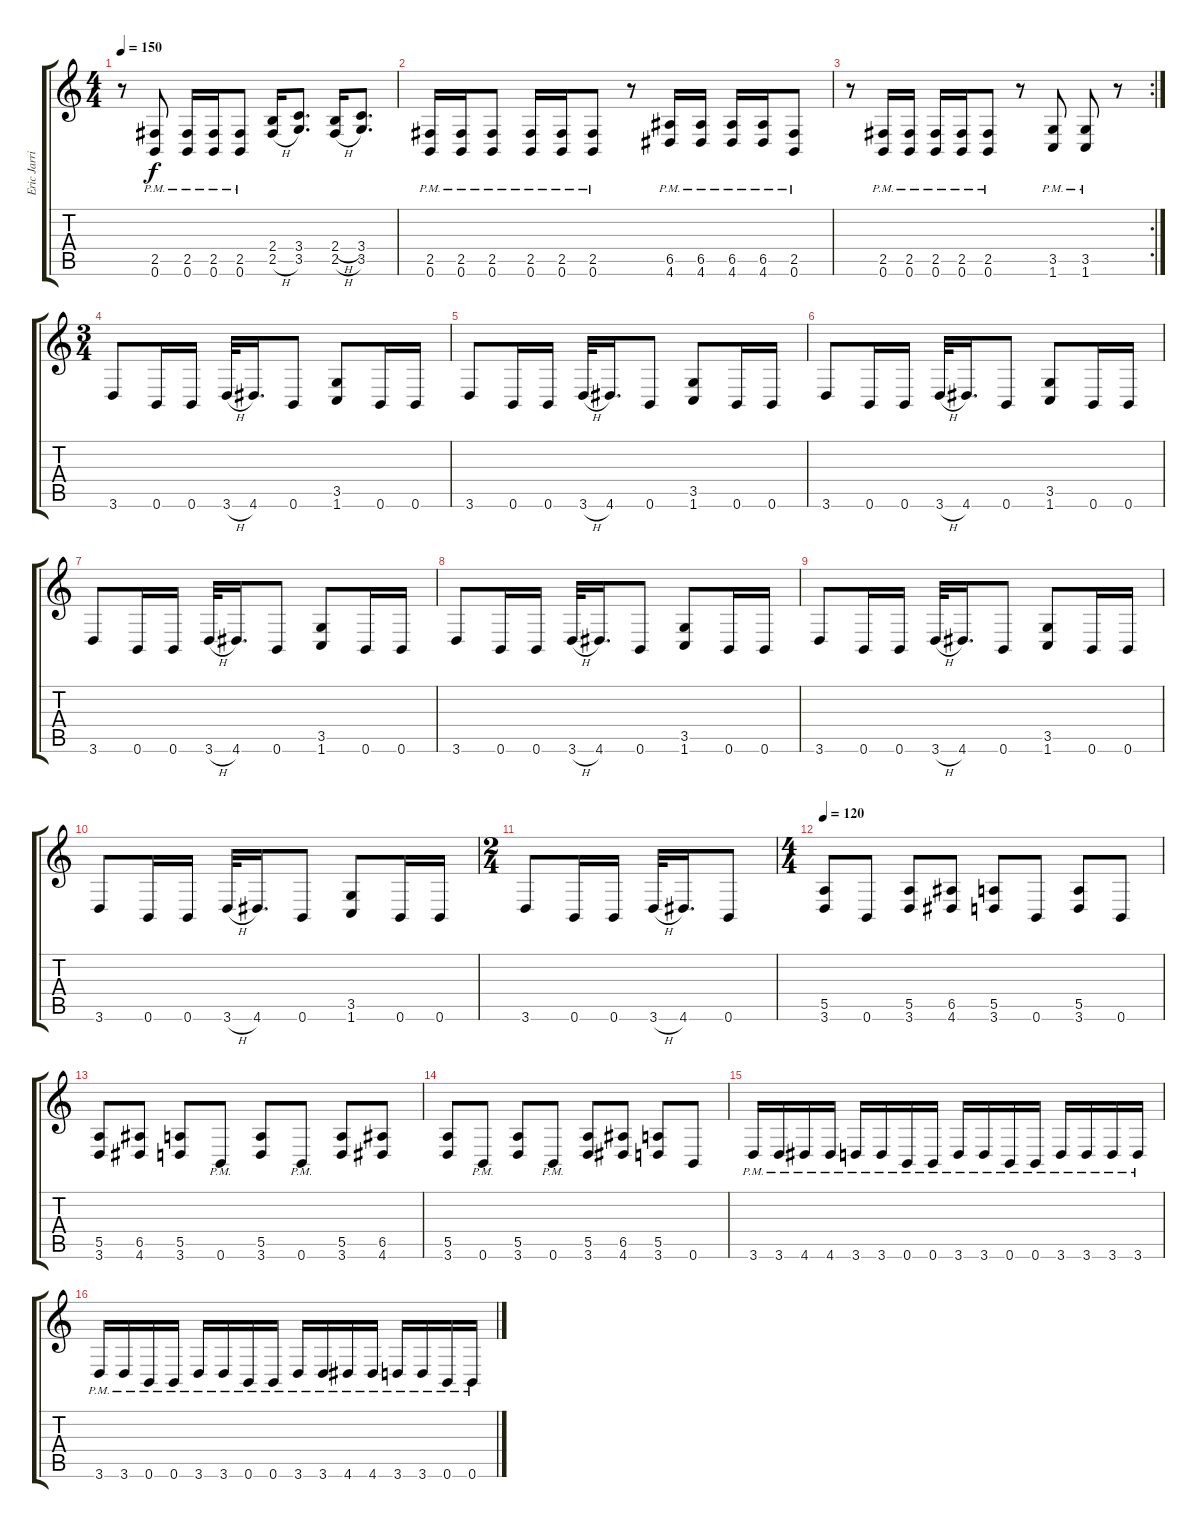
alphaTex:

\track ("Eric Jarrin" "Eric Jarri") {instrument distortionguitar}
\staff {score tabs}
\tuning (B3 Gb3 D3 A2 E2 B1) {hide}
\ts (4 4)
\tempo 150
\clef g2
\ks c
r.8{dy f} (2.5{pm} 0.6{pm}).8 (2.5{pm} 0.6{pm}).16 (2.5{pm} 0.6{pm}).16 (2.5{pm} 0.6{pm}).8 (2.4 2.5{h}).16 (3.4 3.5).8{d} (2.4{h} 2.5{h}).16 (3.4 3.5).8{d} |
(2.5{pm} 0.6{pm}).16 (2.5{pm} 0.6{pm}).16 (2.5{pm} 0.6{pm}).8 (2.5{pm} 0.6{pm}).16 (2.5{pm} 0.6{pm}).16 (2.5{pm} 0.6{pm}).8 r.8 (6.5{pm} 4.6{pm}).16 (6.5{pm} 4.6{pm}).16 (6.5{pm} 4.6{pm}).16 (6.5{pm} 4.6{pm}).16 (2.5{pm} 0.6{pm}).8 |
\rc 2
r.8 (2.5{pm} 0.6{pm}).16 (2.5{pm} 0.6{pm}).16 (2.5{pm} 0.6{pm}).16 (2.5{pm} 0.6{pm}).16 (2.5{pm} 0.6{pm}).8 r.8 (3.5{pm} 1.6{pm}).8 (3.5{pm} 1.6{pm}).8 r.8 |
\ts (3 4)
3.6.8 0.6.16 0.6.16 3.6{h}.32 4.6.16{d} 0.6.8 (3.5 1.6).8 0.6.16 0.6.16 |
3.6.8 0.6.16 0.6.16 3.6{h}.32 4.6.16{d} 0.6.8 (3.5 1.6).8 0.6.16 0.6.16 |
3.6.8 0.6.16 0.6.16 3.6{h}.32 4.6.16{d} 0.6.8 (3.5 1.6).8 0.6.16 0.6.16 |
3.6.8 0.6.16 0.6.16 3.6{h}.32 4.6.16{d} 0.6.8 (3.5 1.6).8 0.6.16 0.6.16 |
3.6.8 0.6.16 0.6.16 3.6{h}.32 4.6.16{d} 0.6.8 (3.5 1.6).8 0.6.16 0.6.16 |
3.6.8 0.6.16 0.6.16 3.6{h}.32 4.6.16{d} 0.6.8 (3.5 1.6).8 0.6.16 0.6.16 |
3.6.8 0.6.16 0.6.16 3.6{h}.32 4.6.16{d} 0.6.8 (3.5 1.6).8 0.6.16 0.6.16 |
\ts (2 4)
3.6.8 0.6.16 0.6.16 3.6{h}.32 4.6.16{d} 0.6.8 |
\ts (4 4)
\tempo 120
(5.5 3.6).8 0.6.8 (5.5 3.6).8 (6.5 4.6).8 (5.5 3.6).8 0.6.8 (5.5 3.6).8 0.6.8 |
(5.5 3.6).8 (6.5 4.6).8 (5.5 3.6).8 0.6{pm}.8 (5.5 3.6).8 0.6{pm}.8 (5.5 3.6).8 (6.5 4.6).8 |
(5.5 3.6).8 0.6{pm}.8 (5.5 3.6).8 0.6{pm}.8 (5.5 3.6).8 (6.5 4.6).8 (5.5 3.6).8 0.6.8 |
3.6{pm}.16 3.6{pm}.16 4.6{pm}.16 4.6{pm}.16 3.6{pm}.16 3.6{pm}.16 0.6{pm}.16 0.6{pm}.16 3.6{pm}.16 3.6{pm}.16 0.6{pm}.16 0.6{pm}.16 3.6{pm}.16 3.6{pm}.16 3.6{pm}.16 3.6{pm}.16 |
3.6{pm}.16 3.6{pm}.16 0.6{pm}.16 0.6{pm}.16 3.6{pm}.16 3.6{pm}.16 0.6{pm}.16 0.6{pm}.16 3.6{pm}.16 3.6{pm}.16 4.6{pm}.16 4.6{pm}.16 3.6{pm}.16 3.6{pm}.16 0.6{pm}.16 0.6{pm}.16
